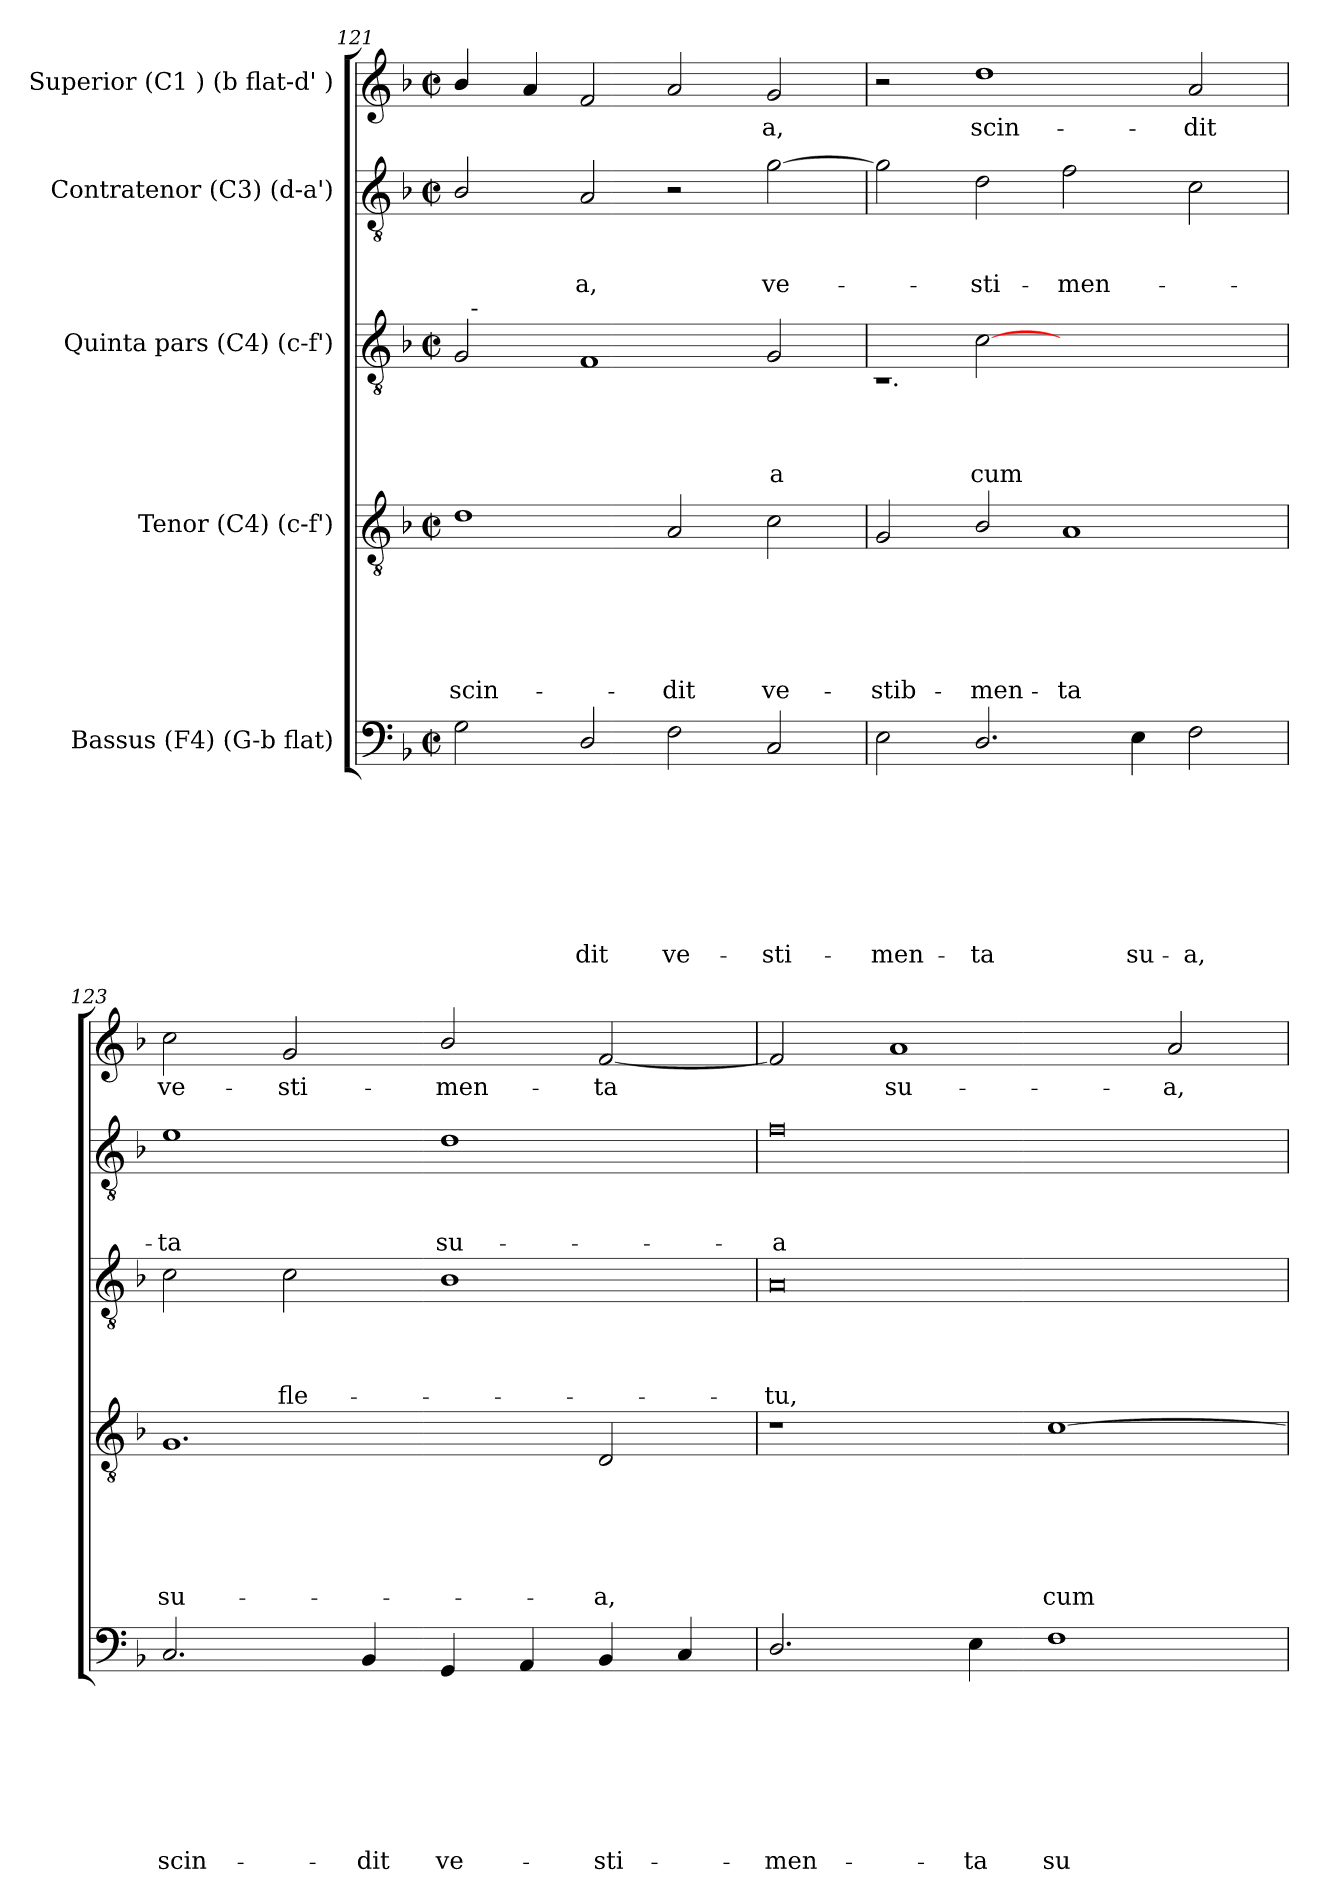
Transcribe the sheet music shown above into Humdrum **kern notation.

**kern	**text	**text	**text	**text	**text	**text	**text	**text	**kern	**text	**text	**text	**text	**text	**text	**kern	**text	**text	**text	**text	**kern	**text	**text	**text	**kern	**text
*part5	*part5	*part5	*part5	*part5	*part5	*part5	*part5	*part5	*part4	*part4	*part4	*part4	*part4	*part4	*part4	*part3	*part3	*part3	*part3	*part3	*part2	*part2	*part2	*part2	*part1	*part1
*staff5	*staff5	*staff5	*staff5	*staff5	*staff5	*staff5	*staff5	*staff5	*staff4	*staff4	*staff4	*staff4	*staff4	*staff4	*staff4	*staff3	*staff3	*staff3	*staff3	*staff3	*staff2	*staff2	*staff2	*staff2	*staff1	*staff1
*I"Bassus (F4) (G-b flat)	*	*	*	*	*	*	*	*	*I"Tenor (C4) (c-f')	*	*	*	*	*	*	*I"Quinta pars (C4) (c-f')	*	*	*	*	*I"Contratenor (C3) (d-a')	*	*	*	*I"Superior (C1 ) (b flat-d' )	*
*clefF4	*	*	*	*	*	*	*	*	*clefGv2	*	*	*	*	*	*	*clefGv2	*	*	*	*	*clefGv2	*	*	*	*clefG2	*
*k[b-]	*	*	*	*	*	*	*	*	*k[b-]	*	*	*	*	*	*	*k[b-]	*	*	*	*	*k[b-]	*	*	*	*k[b-]	*
*F:	*	*	*	*	*	*	*	*	*F:	*	*	*	*	*	*	*F:	*	*	*	*	*F:	*	*	*	*F:	*
*M2/2	*	*	*	*	*	*	*	*	*M2/2	*	*	*	*	*	*	*M2/2	*	*	*	*	*M2/2	*	*	*	*M2/2	*
*met(c|)	*	*	*	*	*	*	*	*	*met(c|)	*	*	*	*	*	*	*met(c|)	*	*	*	*	*met(c|)	*	*	*	*met(c|)	*
=121	=121	=121	=121	=121	=121	=121	=121	=121	=121	=121	=121	=121	=121	=121	=121	=121	=121	=121	=121	=121	=121	=121	=121	=121	=121	=121
!	!	!	!	!	!	!	!	!	!	!	!	!	!	!	!LO:LY:b	!	!	!	!	!	!	!	!	!	!	!
*	*	*	*	*	*	*	*	*	*	*	*	*	*	*	*	*^	*	*	*	*	*	*	*	*	*	*
2G\	.	.	.	.	.	.	.	.	1d	.	.	.	.	.	scin-	2G/	32ryy	.	.	.	.	2B-/	.	.	.	4b-/	.
!	!	!	!	!	!	!	!	!	!	!	!	!	!	!	!	!	!LO:TX:a:t=-	!	!	!	!	!	!	!	!	!	!
.	.	.	.	.	.	.	.	.	.	.	.	.	.	.	.	.	1ryy	.	.	.	.	.	.	.	.	.	.
.	.	.	.	.	.	.	.	.	.	.	.	.	.	.	.	.	.	.	.	.	.	.	.	.	.	4a/	.
!	!	!	!	!	!	!	!	!LO:LY:b	!	!	!	!	!	!	!	!	!	!	!	!	!	!	!	!	!LO:LY:b	!	!
2D/	.	.	.	.	.	.	.	-dit	.	.	.	.	.	.	.	1F	.	.	.	.	.	2A/	.	.	-a,	2f/	.
!	!	!	!	!	!	!	!	!LO:LY:b	!	!	!	!	!	!	!LO:LY:b	!	!	!	!	!	!	!	!	!	!	!	!
2F\	.	.	.	.	.	.	.	ve-	2A/	.	.	.	.	.	-dit	.	.	.	.	.	.	2r	.	.	.	2a/	.
.	.	.	.	.	.	.	.	.	.	.	.	.	.	.	.	.	2ryy	.	.	.	.	.	.	.	.	.	.
!	!	!	!	!	!	!	!	!LO:LY:b	!	!	!	!	!	!	!LO:LY:b	!	!	!	!	!	!LO:LY:b	!	!	!	!LO:LY:b	!	!LO:LY:b
2C/	.	.	.	.	.	.	.	-sti-	2c\	.	.	.	.	.	ve-	2G/	.	.	.	.	-a	[>2g\	.	.	ve-	2g/	-a,
.	.	.	.	.	.	.	.	.	.	.	.	.	.	.	.	.	4...ryy	.	.	.	.	.	.	.	.	.	.
=122	=122	=122	=122	=122	=122	=122	=122	=122	=122	=122	=122	=122	=122	=122	=122	=122	=122	=122	=122	=122	=122	=122	=122	=122	=122	=122	=122
!	!	!	!	!	!	!	!	!LO:LY:b	!	!	!	!	!	!	!LO:LY:b	!	!	!	!	!	!	!	!	!	!	!	!
*	*	*	*	*	*	*	*	*	*	*	*	*	*	*	*	*	*^	*	*	*	*	*	*	*	*	*	*
2E\	.	.	.	.	.	.	.	-men-	2G/	.	.	.	.	.	-stib-	32ryy	1rC	2ryy	.	.	.	.	2g\]	.	.	.	2r	.
!	!	!	!	!	!	!	!	!	!	!	!	!	!	!	!	!LO:TX:b:t=.	!	!	!	!	!	!	!	!	!	!	!	!
.	.	.	.	.	.	.	.	.	.	.	.	.	.	.	.	1ryy	.	.	.	.	.	.	.	.	.	.	.	.
!	!	!	!	!	!	!	!	!LO:LY:b	!	!	!	!	!	!	!LO:LY:b	!	!	!	!	!	!	!LO:LY:b	!	!	!	!LO:LY:b	!	!LO:LY:b
2.D/	.	.	.	.	.	.	.	-ta	2B-/	.	.	.	.	.	-men-	.	.	[>2c\	.	.	.	cum	2d\	.	.	-sti-	1dd	scin-
!	!	!	!	!	!	!	!	!	!	!	!	!	!	!	!LO:LY:b	!	!	!	!	!	!	!	!	!	!	!LO:LY:b	!	!
.	.	.	.	.	.	.	.	.	1A	.	.	.	.	.	-ta	.	1ryy	1ryy	.	.	.	.	2f\	.	.	-men-	.	.
.	.	.	.	.	.	.	.	.	.	.	.	.	.	.	.	2ryy	.	.	.	.	.	.	.	.	.	.	.	.
!	!	!	!	!	!	!	!	!LO:LY:b	!	!	!	!	!	!	!	!	!	!	!	!	!	!	!	!	!	!	!	!
4E\	.	.	.	.	.	.	.	su-	.	.	.	.	.	.	.	.	.	.	.	.	.	.	.	.	.	.	.	.
!	!	!	!	!	!	!	!	!LO:LY:b	!	!	!	!	!	!	!	!	!	!	!	!	!	!	!	!	!	!	!	!LO:LY:b
2F\	.	.	.	.	.	.	.	-a,	.	.	.	.	.	.	.	.	.	.	.	.	.	.	2c\	.	.	.	2a/	-dit
.	.	.	.	.	.	.	.	.	.	.	.	.	.	.	.	4...ryy	.	.	.	.	.	.	.	.	.	.	.	.
*	*	*	*	*	*	*	*	*	*	*	*	*	*	*	*	*v	*v	*v	*	*	*	*	*	*	*	*	*	*
=123	=123	=123	=123	=123	=123	=123	=123	=123	=123	=123	=123	=123	=123	=123	=123	=123	=123	=123	=123	=123	=123	=123	=123	=123	=123	=123
!	!	!	!	!	!	!	!	!LO:LY:b	!	!	!	!	!	!	!LO:LY:b	!	!	!	!	!	!	!	!	!LO:LY:b	!	!LO:LY:b
2.C/	.	.	.	.	.	.	.	scin-	1.G	.	.	.	.	.	su-	2c\	.	.	.	.	1e	.	.	-ta	2cc\	ve-
!	!	!	!	!	!	!	!	!	!	!	!	!	!	!	!	!	!	!	!	!LO:LY:b	!	!	!	!	!	!LO:LY:b
.	.	.	.	.	.	.	.	.	.	.	.	.	.	.	.	2c\	.	.	.	fle-	.	.	.	.	2g/	-sti-
!	!	!	!	!	!	!	!	!LO:LY:b	!	!	!	!	!	!	!	!	!	!	!	!	!	!	!	!	!	!
4BB-/	.	.	.	.	.	.	.	-dit	.	.	.	.	.	.	.	.	.	.	.	.	.	.	.	.	.	.
!	!	!	!	!	!	!	!	!LO:LY:b	!	!	!	!	!	!	!	!	!	!	!	!	!	!	!	!LO:LY:b	!	!LO:LY:b
4GG/	.	.	.	.	.	.	.	ve-	.	.	.	.	.	.	.	1B-	.	.	.	.	1d	.	.	su-	2b-/	-men-
4AA/	.	.	.	.	.	.	.	.	.	.	.	.	.	.	.	.	.	.	.	.	.	.	.	.	.	.
!	!	!	!	!	!	!	!	!LO:LY:b	!	!	!	!	!	!	!LO:LY:b	!	!	!	!	!	!	!	!	!	!	!LO:LY:b
4BB-/	.	.	.	.	.	.	.	-sti-	2D/	.	.	.	.	.	-a,	.	.	.	.	.	.	.	.	.	[<2f/	-ta
4C/	.	.	.	.	.	.	.	.	.	.	.	.	.	.	.	.	.	.	.	.	.	.	.	.	.	.
!!LO:LB:g=z
=124	=124	=124	=124	=124	=124	=124	=124	=124	=124	=124	=124	=124	=124	=124	=124	=124	=124	=124	=124	=124	=124	=124	=124	=124	=124	=124
!	!	!	!	!	!	!	!	!LO:LY:b	!	!	!	!	!	!	!	!	!	!	!	!LO:LY:b:rj	!	!	!	!LO:LY:b:rj	!	!
2.D/	.	.	.	.	.	.	.	-men-	1r	.	.	.	.	.	.	0A	.	.	.	-tu,	0f	.	.	-a	2f/]	.
!	!	!	!	!	!	!	!	!	!	!	!	!	!	!	!	!	!	!	!	!	!	!	!	!	!	!LO:LY:b
.	.	.	.	.	.	.	.	.	.	.	.	.	.	.	.	.	.	.	.	.	.	.	.	.	1a	su-
!	!	!	!	!	!	!	!	!LO:LY:b	!	!	!	!	!	!	!	!	!	!	!	!	!	!	!	!	!	!
4E\	.	.	.	.	.	.	.	-ta	.	.	.	.	.	.	.	.	.	.	.	.	.	.	.	.	.	.
!	!	!	!	!	!	!	!	!LO:LY:b	!	!	!	!	!	!	!LO:LY:b	!	!	!	!	!	!	!	!	!	!	!
1F	.	.	.	.	.	.	.	su-	[>1c	.	.	.	.	.	cum	.	.	.	.	.	.	.	.	.	.	.
!	!	!	!	!	!	!	!	!	!	!	!	!	!	!	!	!	!	!	!	!	!	!	!	!	!	!LO:LY:b
.	.	.	.	.	.	.	.	.	.	.	.	.	.	.	.	.	.	.	.	.	.	.	.	.	2a/	-a,
=	=	=	=	=	=	=	=	=	=	=	=	=	=	=	=	=	=	=	=	=	=	=	=	=	=	=
*-	*-	*-	*-	*-	*-	*-	*-	*-	*-	*-	*-	*-	*-	*-	*-	*-	*-	*-	*-	*-	*-	*-	*-	*-	*-	*-
